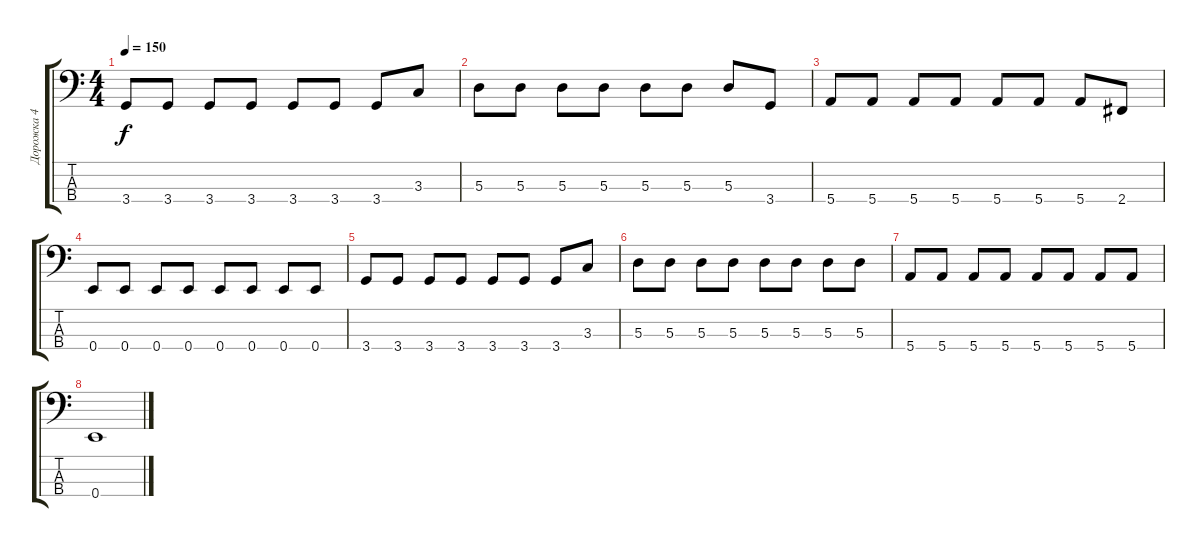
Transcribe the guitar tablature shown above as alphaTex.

\track ("Дорожка 4" "Дорожка 4") {instrument electricbassfinger}
\staff {score tabs}
\tuning (G2 D2 A1 E1) {hide}
\ts (4 4)
\tempo 150
\clef f4
\ks c
3.4.8{dy f} 3.4.8 3.4.8 3.4.8 3.4.8 3.4.8 3.4.8 3.3.8 |
5.3.8 5.3.8 5.3.8 5.3.8 5.3.8 5.3.8 5.3.8 3.4.8 |
5.4.8 5.4.8 5.4.8 5.4.8 5.4.8 5.4.8 5.4.8 2.4.8 |
0.4.8 0.4.8 0.4.8 0.4.8 0.4.8 0.4.8 0.4.8 0.4.8 |
3.4.8 3.4.8 3.4.8 3.4.8 3.4.8 3.4.8 3.4.8 3.3.8 |
5.3.8 5.3.8 5.3.8 5.3.8 5.3.8 5.3.8 5.3.8 5.3.8 |
5.4.8 5.4.8 5.4.8 5.4.8 5.4.8 5.4.8 5.4.8 5.4.8 |
0.4.1
